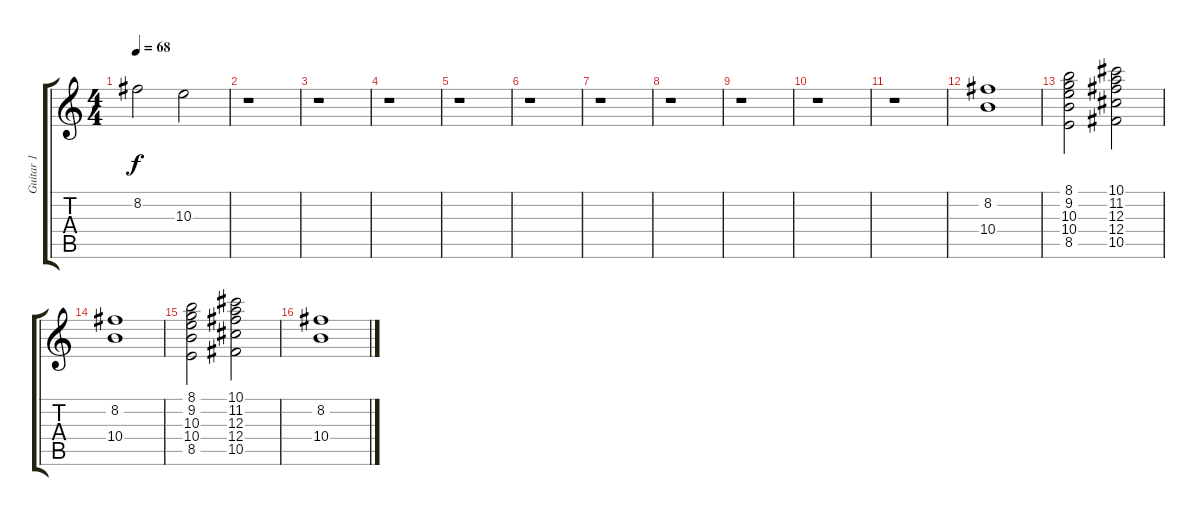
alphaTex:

\track ("Guitar 1" "Guitar 1") {instrument electricguitarclean}
\staff {score tabs}
\tuning (Eb4 Bb3 Gb3 Db3 Ab2 Eb2) {hide}
\ts (4 4)
\tempo 68
\clef g2
\ks c
8.2.2{dy f} 10.3.2 |
r.1 |
r.1 |
r.1 |
r.1 |
r.1 |
r.1 |
r.1 |
r.1 |
r.1 |
r.1 |
(8.2 10.4).1 |
(8.1 9.2 10.3 10.4 8.5).2 (10.1 11.2 12.3 12.4 10.5).2 |
(8.2 10.4).1 |
(8.1 9.2 10.3 10.4 8.5).2 (10.1 11.2 12.3 12.4 10.5).2 |
(8.2 10.4).1
